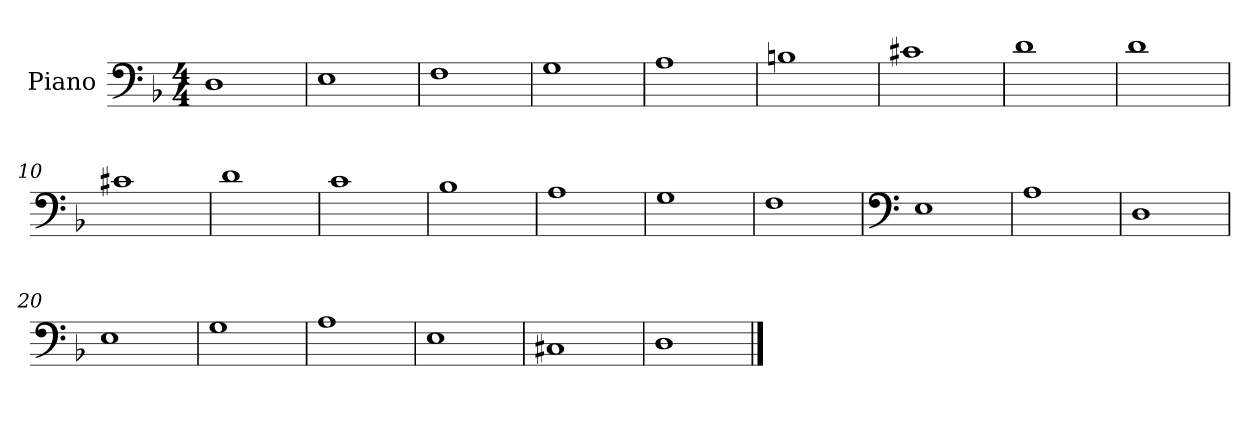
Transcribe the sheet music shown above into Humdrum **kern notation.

**kern
*part1
*staff1
*I"Piano
*I'Pno.
*clefF4
*k[b-]
*M4/4
=1
1D
=2
1E
=3
1F
=4
1G
=5
1A
=6
1Bn
=7
1c#X
=8
1d
=9
1d
=10
1c#X
=11
1d
=12
1c
=13
1B-
=14
1A
=15
1G
=16
1F
=17
*clefF4
1E
=18
1A
=19
1D
=20
1E
=21
1G
=22
1A
=23
1E
=24
1C#X
=25
1D
==
*-
